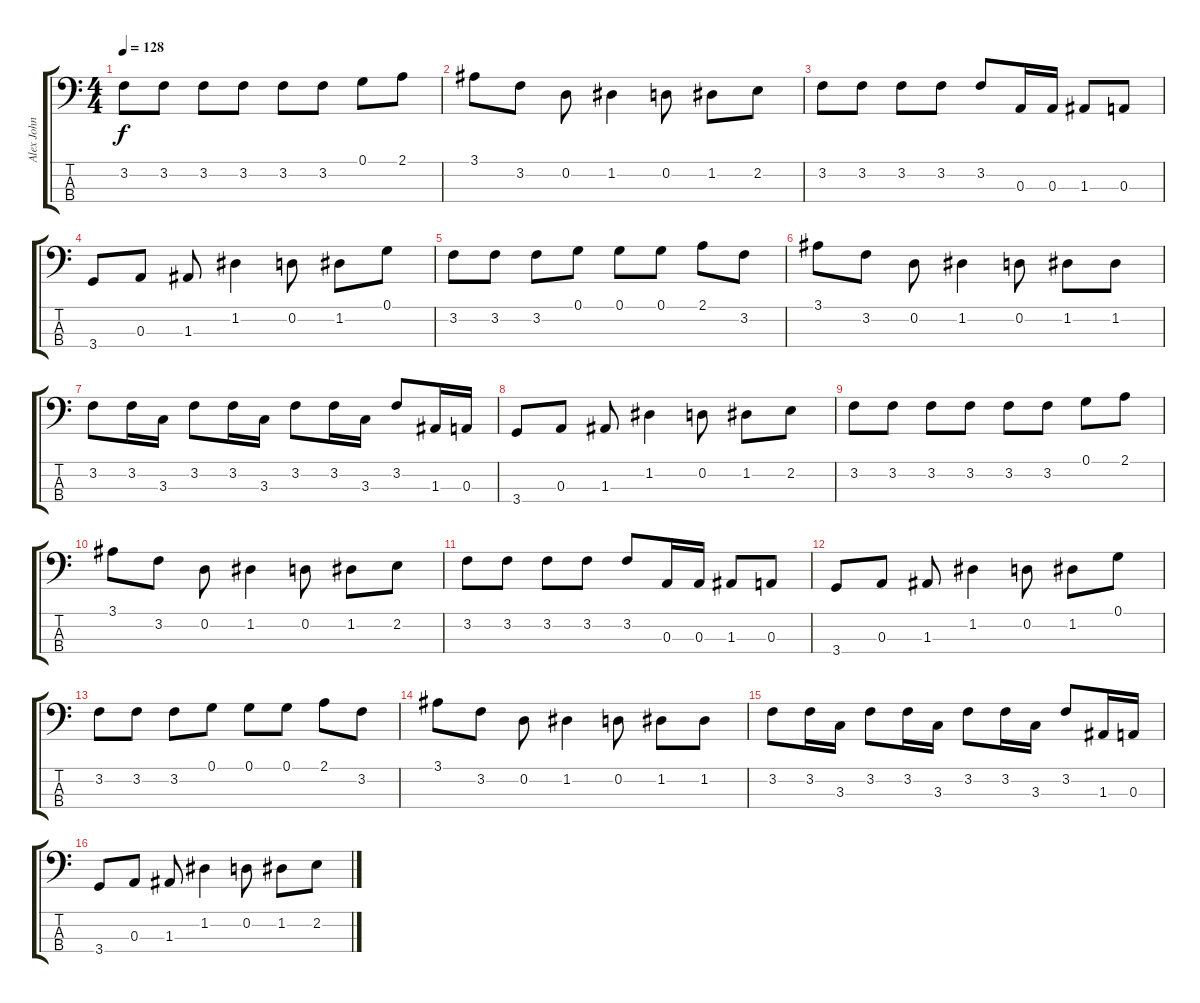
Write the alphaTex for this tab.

\track ("Alex John Such" "Alex John ") {instrument electricbassfinger}
\staff {score tabs}
\tuning (G2 D2 A1 E1) {hide}
\ts (4 4)
\tempo 128
\clef f4
\ks c
3.2.8{dy f} 3.2.8 3.2.8 3.2.8 3.2.8 3.2.8 0.1.8 2.1.8 |
3.1.8 3.2.8 0.2.8 1.2.4 0.2.8 1.2.8 2.2.8 |
3.2.8 3.2.8 3.2.8 3.2.8 3.2.8 0.3.16 0.3.16 1.3.8 0.3.8 |
3.4.8 0.3.8 1.3.8 1.2.4 0.2.8 1.2.8 0.1.8 |
3.2.8 3.2.8 3.2.8 0.1.8 0.1.8 0.1.8 2.1.8 3.2.8 |
3.1.8 3.2.8 0.2.8 1.2.4 0.2.8 1.2.8 1.2.8 |
3.2.8 3.2.16 3.3.16 3.2.8 3.2.16 3.3.16 3.2.8 3.2.16 3.3.16 3.2.8 1.3.16 0.3.16 |
3.4.8 0.3.8 1.3.8 1.2.4 0.2.8 1.2.8 2.2.8 |
3.2.8 3.2.8 3.2.8 3.2.8 3.2.8 3.2.8 0.1.8 2.1.8 |
3.1.8 3.2.8 0.2.8 1.2.4 0.2.8 1.2.8 2.2.8 |
3.2.8 3.2.8 3.2.8 3.2.8 3.2.8 0.3.16 0.3.16 1.3.8 0.3.8 |
3.4.8 0.3.8 1.3.8 1.2.4 0.2.8 1.2.8 0.1.8 |
3.2.8 3.2.8 3.2.8 0.1.8 0.1.8 0.1.8 2.1.8 3.2.8 |
3.1.8 3.2.8 0.2.8 1.2.4 0.2.8 1.2.8 1.2.8 |
3.2.8 3.2.16 3.3.16 3.2.8 3.2.16 3.3.16 3.2.8 3.2.16 3.3.16 3.2.8 1.3.16 0.3.16 |
3.4.8 0.3.8 1.3.8 1.2.4 0.2.8 1.2.8 2.2.8
